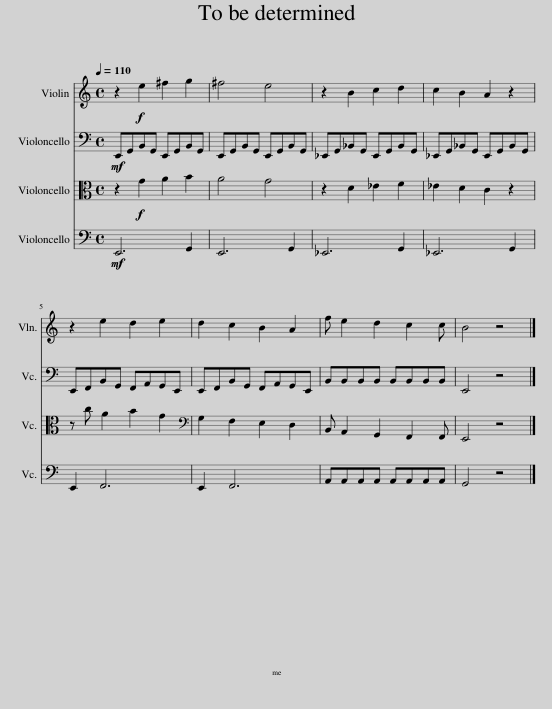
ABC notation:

X:1
%%score 1 2 3 4
L:1/8
Q:1/4=110
M:4/4
I:linebreak $
K:C
V:1 treble
V:2 bass
V:3 alto
V:4 bass
V:1
 z2!f! e2 ^f2 g2 | ^f4 e4 | z2 B2 c2 d2 | c2 B2 A2 z2 |$ z2 e2 d2 e2 | %5
 d2 c2 B2 A2 | f e2 d2 c2 c | B4 z4 |] %8
V:2
!mf! E,,G,,B,,G,, E,,G,,B,,G,, | E,,G,,B,,G,, E,,G,,B,,G,, | _E,,G,,_B,,G,, E,,G,,B,,G,, | _E,,G,,_B,,G,, E,,G,,B,,G,, |$ E,,F,,B,,G,, F,,A,,G,,E,, | %5
 E,,F,,B,,G,, F,,A,,G,,E,, | B,,B,,B,,B,, B,,B,,B,,B,, | E,,4 z4 |] %8
V:3
 z2!f! G2 A2 B2 | A4 G4 | z2 D2 _E2 F2 | _E2 D2 C2 z2 |$ z c A2 B2 G2 | %5
[K:bass] G,2 F,2 E,2 D,2 | B,, A,,2 G,,2 F,,2 F,, | E,,4 z4 |] %8
V:4
!mf! E,,6 G,,2 | E,,6 G,,2 | _E,,6 G,,2 | _E,,6 G,,2 |$ E,,2 F,,6 | %5
 E,,2 F,,6 | A,,A,,A,,A,, A,,A,,A,,A,, | G,,4 z4 |] %8
